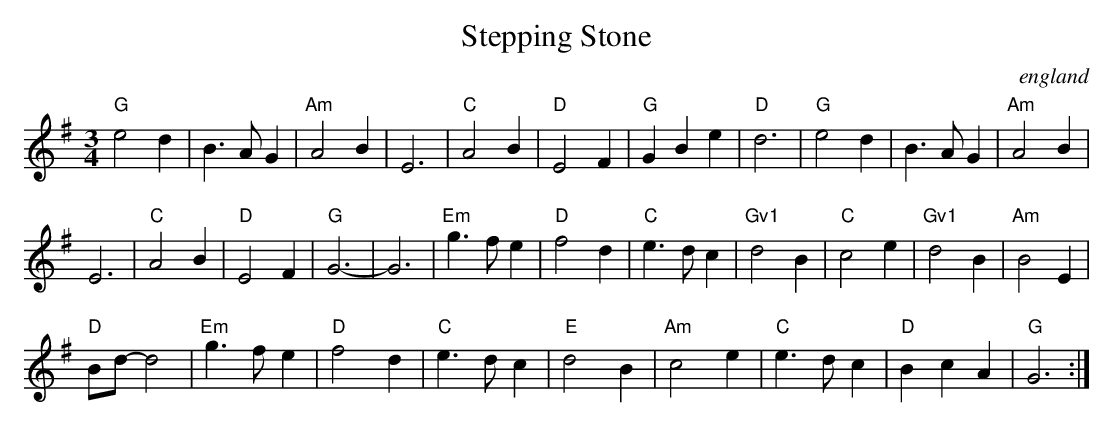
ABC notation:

X:1
T:Stepping Stone
O:england
M:3/4
L:1/4
K:G
"G"e2d|B3/2A/2G|"Am"A2B|E3|"C"A2B|"D"E2F|"G"GBe|"D"d3|"G"e2d|B3/2A/2G|"Am"A2B|
E3|"C"A2B|"D"E2F|"G"G3-|G3|"Em"g3/2f/2e|"D"f2d|"C"e3/2d/2c|"Gv1"d2B|"C"c2e|\
"Gv1"d2B|"Am"B2E|
"D"B/2d/2-d2|"Em"g3/2f/2e|"D"f2d|"C"e3/2d/2c|"E"d2B|"Am"c2e|"C"e3/2d/2c|"D"BcA\
|"G"G3:|
